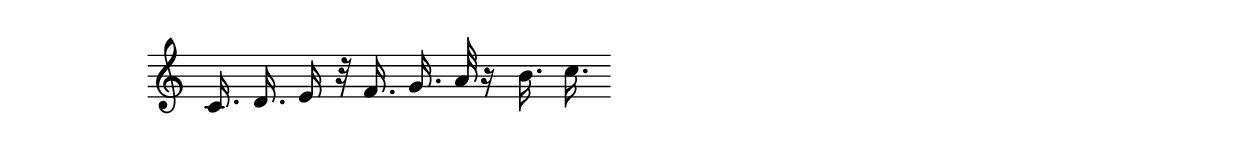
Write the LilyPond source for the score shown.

#(ly:set-option 'midi-extension "mid")
\version "2.12.3"
\include "english.ly"
\header{


}
%{

%}
melody = {
\once \override Staff.TimeSignature #'stencil = ##f
\clef treble
\key c \major
\autoBeamOn
\cadenzaOn


 c'16. d'16. e'16 r32 f'16. g'16. a'32 r16 b'16. c''16. \break

}


text = \lyricmode {
        
}

\score{

<<
\new Voice = "one" {
\melody
}
\new Lyrics \lyricsto "one" \text
>>
\layout {
\context {
\Score
\remove "Bar_number_engraver"
}
}
\midi {
\context {
\Score
tempoWholesPerMinute = #(ly:make-moment 200 4)
}
}
}